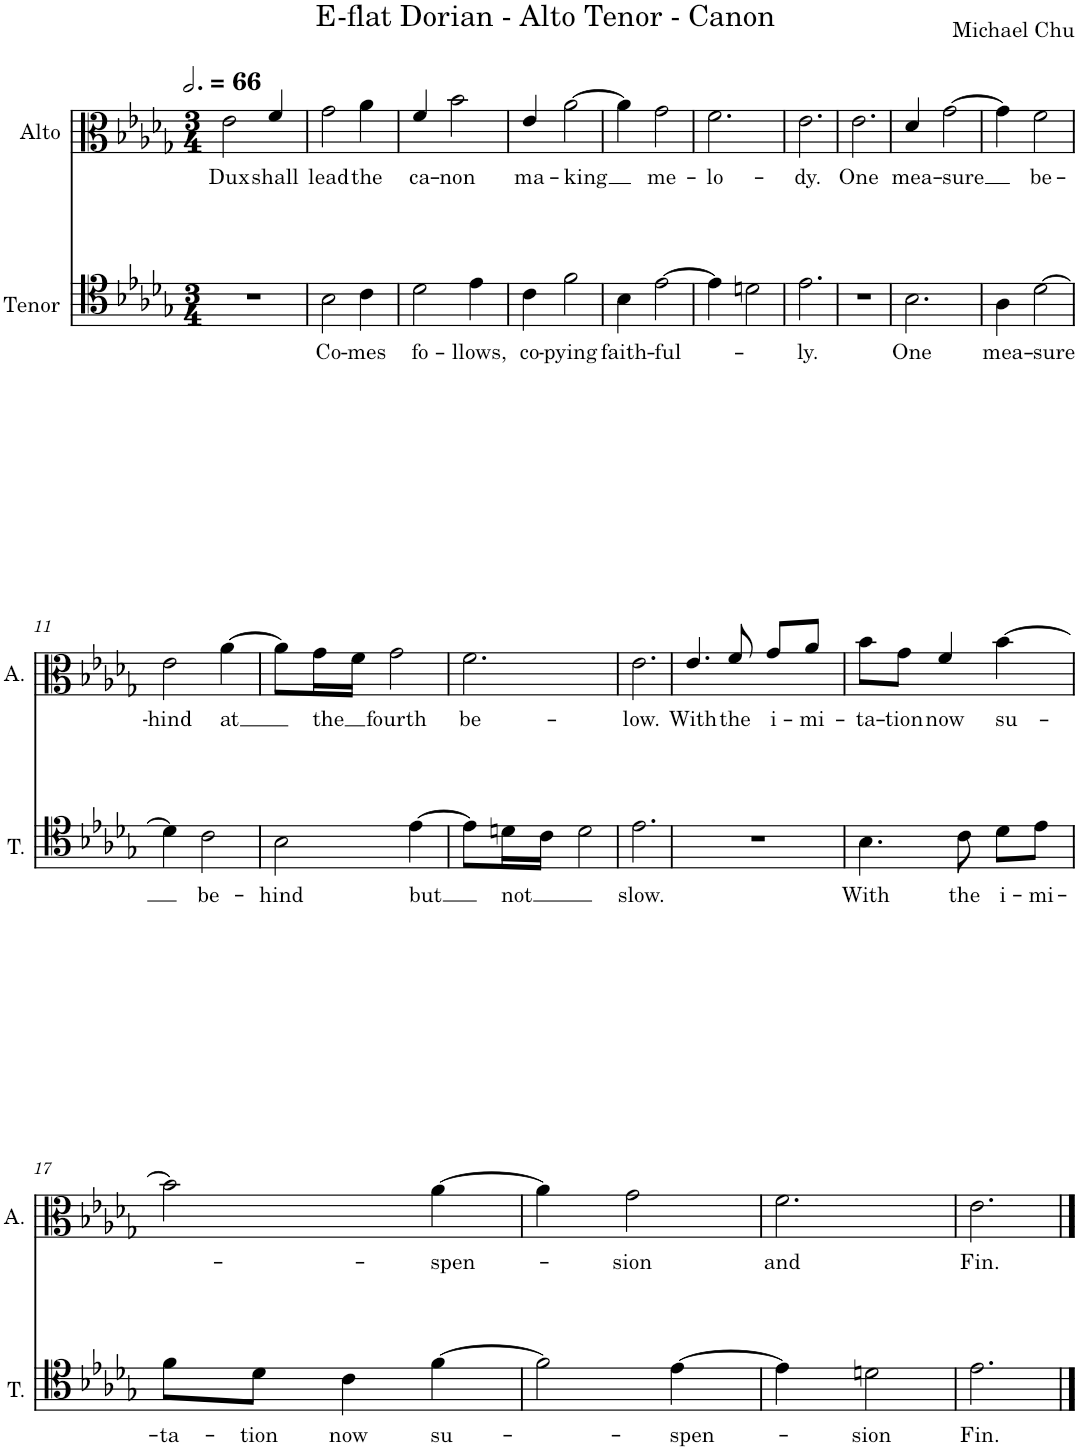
**kern	**text	**kern	**text
*part2	*part2	*part1	*part1
*staff2	*staff2	*staff1	*staff1
*I"Tenor	*	*I"Alto	*
*I'T.	*	*I'A.	*
*clefC4	*	*clefC3	*
*k[b-e-a-d-g-]	*	*k[b-e-a-d-g-]	*
*M3/4	*	*M3/4	*
*MM198	*	*MM198	*
=1	=1	=1	=1
!	!	!	!LO:LY:b
2.r	.	2e-\	Dux
!	!	!	!LO:LY:b
.	.	4f/	shall
=2	=2	=2	=2
!	!LO:LY:b	!	!LO:LY:b
2B-\	Co-	2g-\	lead
!	!LO:LY:b	!	!LO:LY:b
4c\	-mes	4a-\	the
=3	=3	=3	=3
!	!LO:LY:b	!	!LO:LY:b
2d-\	fo-	4f/	ca-
!	!	!	!LO:LY:b
.	.	2b-\	-non
!	!LO:LY:b	!	!
4e-\	-llows,	.	.
=4	=4	=4	=4
!	!LO:LY:b	!	!LO:LY:b
4c\	co-	4e-/	ma-
!	!LO:LY:b	!	!LO:LY:b
2f\	-pying	[2a-\	-king
=5	=5	=5	=5
!	!LO:LY:b	!	!
4B-\	faith-	4a-\]	.
!	!LO:LY:b	!	!LO:LY:b
[2e-\	-ful-	2g-\	me-
=6	=6	=6	=6
!	!	!	!LO:LY:b
4e-\]	.	2.f\	-lo-
2dn\	.	.	.
=7	=7	=7	=7
!	!LO:LY:b	!	!LO:LY:b
2.e-\	-ly.	2.e-\	-dy.
=8	=8	=8	=8
!	!	!	!LO:LY:b
2.r	.	2.e-\	One
=9	=9	=9	=9
!	!LO:LY:b	!	!LO:LY:b
2.B-\	One	4d-/	mea-
!	!	!	!LO:LY:b
.	.	[2g-\	-sure
=10	=10	=10	=10
!	!LO:LY:b	!	!
4A-\	mea-	4g-\]	.
!	!LO:LY:b	!	!LO:LY:b
[2d-\	-sure	2f\	be-
!!LO:LB:g=z
=11	=11	=11	=11
!	!	!	!LO:LY:b
4d-\]	.	2e-\	-hind
!	!LO:LY:b	!	!
2c\	be-	.	.
!	!	!	!LO:LY:b
.	.	[4a-\	at
=12	=12	=12	=12
!	!LO:LY:b	!	!
2B-\	-hind	8a-\L]	.
!	!	!	!LO:LY:b
.	.	16g-\L	the
.	.	16f\JJ	.
!	!	!	!LO:LY:b
.	.	2g-\	fourth
!	!LO:LY:b	!	!
[4e-\	but	.	.
=13	=13	=13	=13
!	!	!	!LO:LY:b
8e-\L]	.	2.f\	be-
!	!LO:LY:b	!	!
16dn\L	not	.	.
16c\JJ	.	.	.
2d\	.	.	.
=14	=14	=14	=14
!	!LO:LY:b	!	!LO:LY:b
2.e-\	slow.	2.e-\	-low.
=15	=15	=15	=15
!	!	!	!LO:LY:b
2.r	.	4.e-/	With
!	!	!	!LO:LY:b
.	.	8f/	the
!	!	!	!LO:LY:b
.	.	8g-/L	i-
!	!	!	!LO:LY:b
.	.	8a-/J	-mi-
=16	=16	=16	=16
!	!LO:LY:b	!	!LO:LY:b
4.B-\	With	8b-\L	-ta-
!	!	!	!LO:LY:b
.	.	8g-\J	-tion
!	!	!	!LO:LY:b
.	.	4f/	now
!	!LO:LY:b	!	!
8c\	the	.	.
!	!LO:LY:b	!	!LO:LY:b
8d-\L	i-	[4b-\	su-
!	!LO:LY:b	!	!
8e-\J	-mi-	.	.
!!LO:LB:g=z
=17	=17	=17	=17
!	!LO:LY:b	!	!
8f\L	-ta-	2b-\]	.
!	!LO:LY:b	!	!
8d-\J	-tion	.	.
!	!LO:LY:b	!	!
4c\	now	.	.
!	!LO:LY:b	!	!LO:LY:b
[4f\	su-	[4a-\	-spen-
=18	=18	=18	=18
2f\]	.	4a-\]	.
!	!	!	!LO:LY:b
.	.	2g-\	-sion
!	!LO:LY:b	!	!
[4e-\	-spen-	.	.
=19	=19	=19	=19
!	!	!	!LO:LY:b
4e-\]	.	2.f\	and
!	!LO:LY:b	!	!
2dn\	-sion	.	.
=20	=20	=20	=20
!	!LO:LY:b	!	!LO:LY:b
2.e-\	Fin.	2.e-\	Fin.
==	==	==	==
*-	*-	*-	*-
